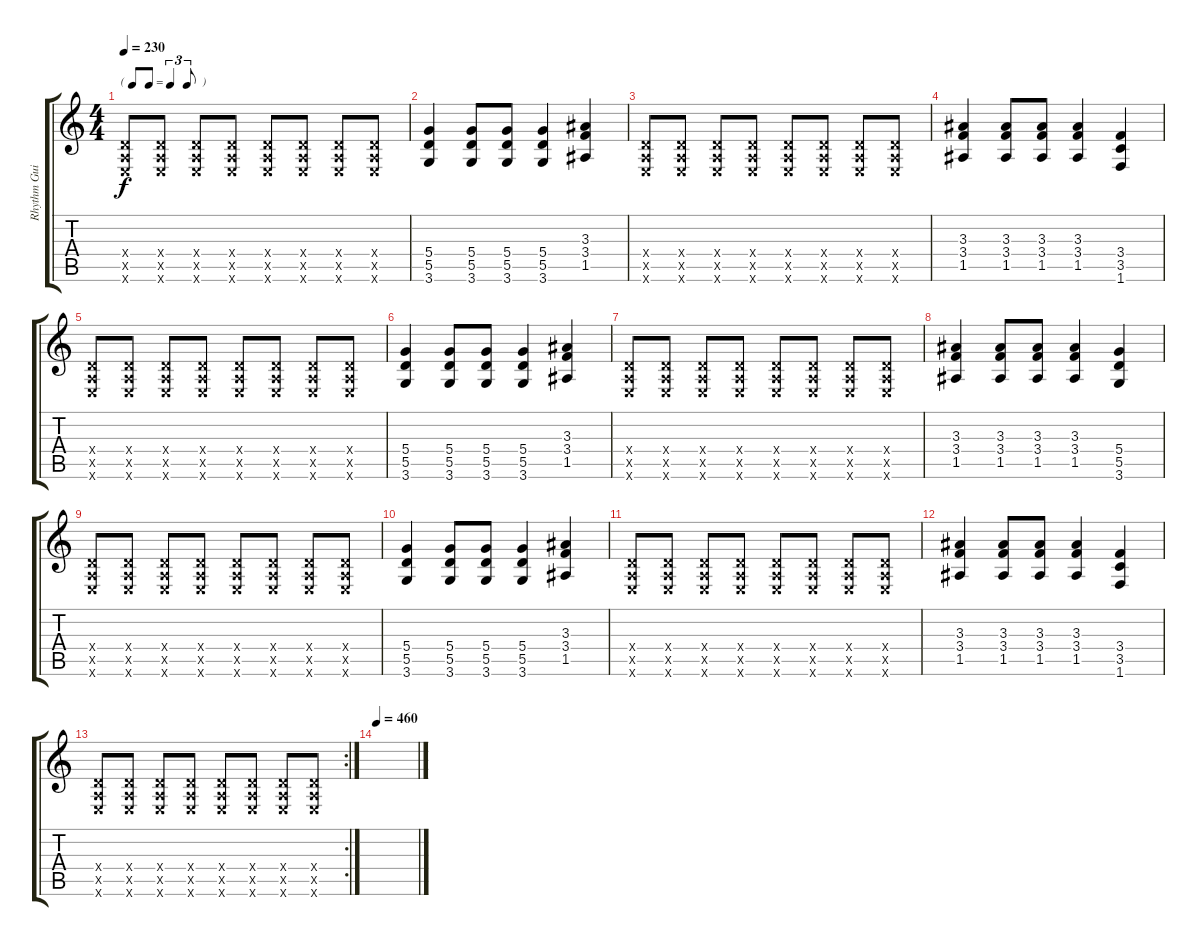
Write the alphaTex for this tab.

\track ("Rhythm Guitar" "Rhythm Gui") {instrument distortionguitar}
\staff {score tabs}
\tuning (E4 B3 G3 D3 A2 E2) {hide}
\ts (4 4)
\tf triplet8th
\tempo 230
\clef g2
\ks c
(0.4{x} 0.5{x} 0.6{x}).8{dy f} (0.4{x} 0.5{x} 0.6{x}).8 (0.4{x} 0.5{x} 0.6{x}).8 (0.4{x} 0.5{x} 0.6{x}).8 (0.4{x} 0.5{x} 0.6{x}).8 (0.4{x} 0.5{x} 0.6{x}).8 (0.4{x} 0.5{x} 0.6{x}).8 (0.4{x} 0.5{x} 0.6{x}).8 |
(5.4 5.5 3.6).4 (5.4 5.5 3.6).8 (5.4 5.5 3.6).8 (5.4 5.5 3.6).4 (3.3 3.4 1.5).4 |
(0.4{x} 0.5{x} 0.6{x}).8 (0.4{x} 0.5{x} 0.6{x}).8 (0.4{x} 0.5{x} 0.6{x}).8 (0.4{x} 0.5{x} 0.6{x}).8 (0.4{x} 0.5{x} 0.6{x}).8 (0.4{x} 0.5{x} 0.6{x}).8 (0.4{x} 0.5{x} 0.6{x}).8 (0.4{x} 0.5{x} 0.6{x}).8 |
(3.3 3.4 1.5).4 (3.3 3.4 1.5).8 (3.3 3.4 1.5).8 (3.3 3.4 1.5).4 (3.4 3.5 1.6).4 |
(0.4{x} 0.5{x} 0.6{x}).8 (0.4{x} 0.5{x} 0.6{x}).8 (0.4{x} 0.5{x} 0.6{x}).8 (0.4{x} 0.5{x} 0.6{x}).8 (0.4{x} 0.5{x} 0.6{x}).8 (0.4{x} 0.5{x} 0.6{x}).8 (0.4{x} 0.5{x} 0.6{x}).8 (0.4{x} 0.5{x} 0.6{x}).8 |
(5.4 5.5 3.6).4 (5.4 5.5 3.6).8 (5.4 5.5 3.6).8 (5.4 5.5 3.6).4 (3.3 3.4 1.5).4 |
(0.4{x} 0.5{x} 0.6{x}).8 (0.4{x} 0.5{x} 0.6{x}).8 (0.4{x} 0.5{x} 0.6{x}).8 (0.4{x} 0.5{x} 0.6{x}).8 (0.4{x} 0.5{x} 0.6{x}).8 (0.4{x} 0.5{x} 0.6{x}).8 (0.4{x} 0.5{x} 0.6{x}).8 (0.4{x} 0.5{x} 0.6{x}).8 |
(3.3 3.4 1.5).4 (3.3 3.4 1.5).8 (3.3 3.4 1.5).8 (3.3 3.4 1.5).4 (5.4 5.5 3.6).4 |
(0.4{x} 0.5{x} 0.6{x}).8 (0.4{x} 0.5{x} 0.6{x}).8 (0.4{x} 0.5{x} 0.6{x}).8 (0.4{x} 0.5{x} 0.6{x}).8 (0.4{x} 0.5{x} 0.6{x}).8 (0.4{x} 0.5{x} 0.6{x}).8 (0.4{x} 0.5{x} 0.6{x}).8 (0.4{x} 0.5{x} 0.6{x}).8 |
(5.4 5.5 3.6).4 (5.4 5.5 3.6).8 (5.4 5.5 3.6).8 (5.4 5.5 3.6).4 (3.3 3.4 1.5).4 |
(0.4{x} 0.5{x} 0.6{x}).8 (0.4{x} 0.5{x} 0.6{x}).8 (0.4{x} 0.5{x} 0.6{x}).8 (0.4{x} 0.5{x} 0.6{x}).8 (0.4{x} 0.5{x} 0.6{x}).8 (0.4{x} 0.5{x} 0.6{x}).8 (0.4{x} 0.5{x} 0.6{x}).8 (0.4{x} 0.5{x} 0.6{x}).8 |
(3.3 3.4 1.5).4 (3.3 3.4 1.5).8 (3.3 3.4 1.5).8 (3.3 3.4 1.5).4 (3.4 3.5 1.6).4 |
\rc 2
(0.4{x} 0.5{x} 0.6{x}).8 (0.4{x} 0.5{x} 0.6{x}).8 (0.4{x} 0.5{x} 0.6{x}).8 (0.4{x} 0.5{x} 0.6{x}).8 (0.4{x} 0.5{x} 0.6{x}).8 (0.4{x} 0.5{x} 0.6{x}).8 (0.4{x} 0.5{x} 0.6{x}).8 (0.4{x} 0.5{x} 0.6{x}).8 |
\tempo 460
